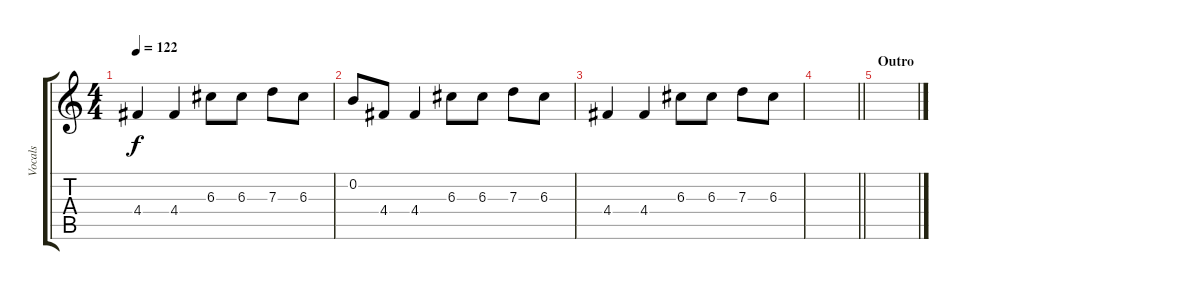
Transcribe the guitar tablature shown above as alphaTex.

\track ("Vocals" "Vocals") {instrument distortionguitar}
\staff {score tabs}
\tuning (E4 B3 G3 D3 A2 E2) {hide}
\ts (4 4)
\tempo 122
\clef g2
\ks c
4.4.4{dy f} 4.4.4 6.3.8 6.3.8 7.3.8 6.3.8 |
0.2.8 4.4.8 4.4.4 6.3.8 6.3.8 7.3.8 6.3.8 |
4.4.4 4.4.4 6.3.8 6.3.8 7.3.8 6.3.8 |
\barLineRight lightlight
|
\section ("" "Outro")
